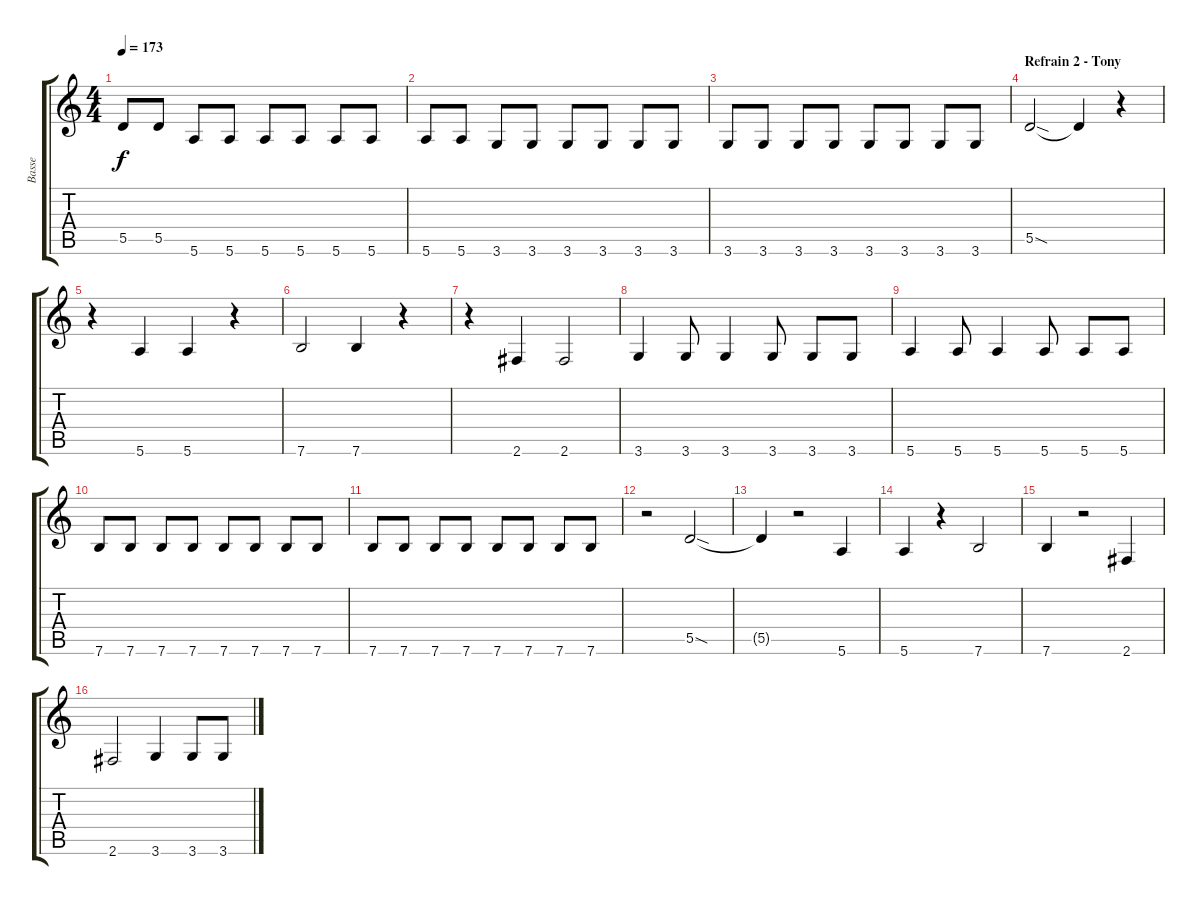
\track ("Basse" "Basse") {instrument electricbassfinger}
\staff {score tabs}
\tuning (E4 B3 G3 D3 A2 E2) {hide}
\ts (4 4)
\tempo 173
\clef g2
\ks c
5.5.8{dy f} 5.5.8 5.6.8 5.6.8 5.6.8 5.6.8 5.6.8 5.6.8 |
5.6.8 5.6.8 3.6.8 3.6.8 3.6.8 3.6.8 3.6.8 3.6.8 |
3.6.8 3.6.8 3.6.8 3.6.8 3.6.8 3.6.8 3.6.8 3.6.8 |
\section ("" "Refrain 2 - Tony")
5.5{sod}.2{volume 12} 5.5{t}.4 r.4 |
r.4 5.6.4 5.6.4 r.4 |
7.6.2 7.6.4 r.4 |
r.4 2.6.4 2.6.2 |
3.6.4 3.6.8 3.6.4 3.6.8 3.6.8 3.6.8 |
5.6.4 5.6.8 5.6.4 5.6.8 5.6.8 5.6.8 |
7.6.8 7.6.8 7.6.8 7.6.8 7.6.8 7.6.8 7.6.8 7.6.8 |
7.6.8 7.6.8 7.6.8 7.6.8 7.6.8 7.6.8 7.6.8 7.6.8 |
r.2 5.5{sod}.2 |
5.5{t}.4 r.2 5.6.4 |
5.6.4 r.4 7.6.2 |
7.6.4 r.2 2.6.4 |
2.6.2 3.6.4 3.6.8 3.6.8
